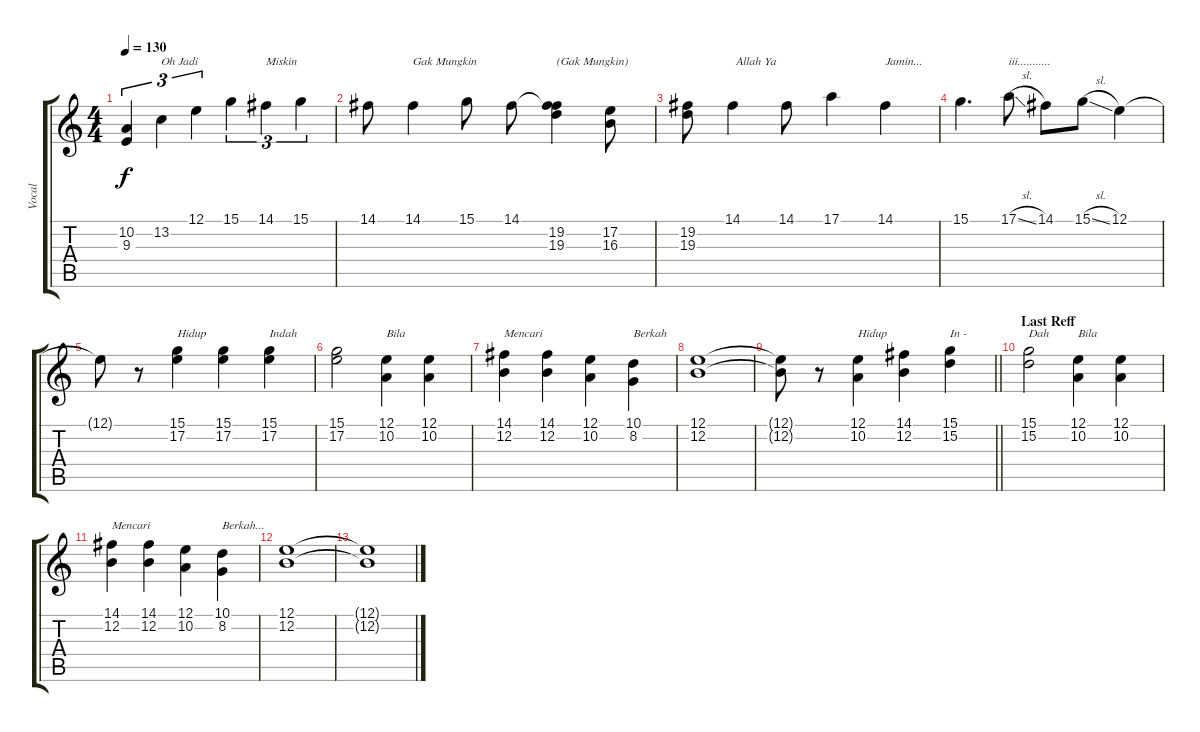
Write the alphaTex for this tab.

\track ("Vocal" "Vocal") {instrument lead1square}
\staff {score tabs}
\tuning (E4 B3 G3 D3 A2 E2) {hide}
\ts (4 4)
\tempo 130
\clef g2
\ks c
(10.2 9.3).4{tu (3 2) dy f} 13.2.4{tu (3 2) txt "Oh Jadi "} 12.1.4{tu (3 2)} 15.1.4{tu (3 2)} 14.1.4{tu (3 2) txt "Miskin "} 15.1.4{tu (3 2)} |
14.1.8 14.1.4{txt "Gak Mungkin "} 15.1.8 14.1.8 (14.1{t} 19.2 19.3).4{txt "(Gak Mungkin)"} (17.2 16.3).8 |
(19.2 19.3).8 14.1.4{txt " Allah Ya"} 14.1.8 17.1.4 14.1.4{txt "Jamin..."} |
15.1.4{d} 17.1{sl}.8{txt "iii..........."} 14.1.8 15.1{sl}.8 12.1.4 |
12.1{t}.8 r.8 (15.1 17.2).4{txt "Hidup "} (15.1 17.2).4 (15.1 17.2).4{txt "Indah "} |
(15.1 17.2).2 (12.1 10.2).4{txt "Bila "} (12.1 10.2).4 |
(14.1 12.2).4{txt "Mencari "} (14.1 12.2).4 (12.1 10.2).4 (10.1 8.2).4{txt "Berkah"} |
(12.1 12.2).1 |
\barLineRight lightlight
(12.1{t} 12.2{t}).8 r.8 (12.1 10.2).4{txt "Hidup"} (14.1 12.2).4 (15.1 15.2).4{txt "In -"} |
\section ("" "Last Reff")
(15.1 15.2).2{txt "Dah"} (12.1 10.2).4{txt "Bila"} (12.1 10.2).4 |
(14.1 12.2).4{txt "Mencari"} (14.1 12.2).4 (12.1 10.2).4 (10.1 8.2).4{txt "Berkah..."} |
(12.1 12.2).1 |
(12.1{t} 12.2{t}).1
